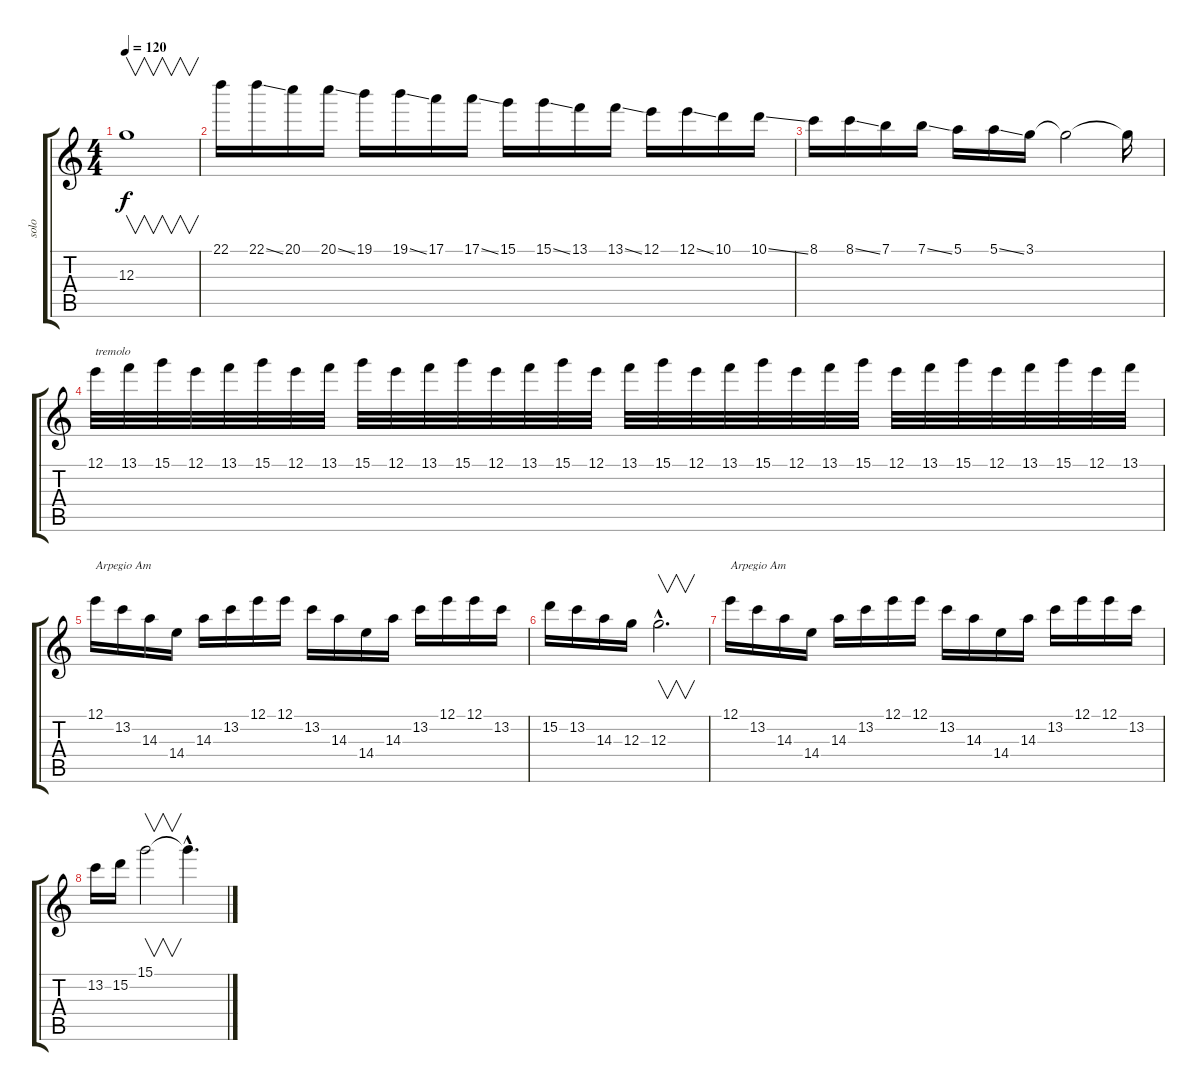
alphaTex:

\track ("solo" "solo") {instrument distortionguitar}
\staff {score tabs}
\tuning (E4 B3 G3 D3 A2 E2) {hide}
\ts (4 4)
\tempo 120
\clef g2
\ks c
12.3.1{v dy f} |
22.1.16 22.1{ss}.16 20.1.16 20.1{ss}.16 19.1.16 19.1{ss}.16 17.1.16 17.1{ss}.16 15.1.16 15.1{ss}.16 13.1.16 13.1{ss}.16 12.1.16 12.1{ss}.16 10.1.16 10.1{ss}.16 |
8.1.16 8.1{ss}.16 7.1.16 7.1{ss}.16 5.1.16 5.1{ss}.16 3.1.16 3.1{t}.2 3.1{t}.16 |
12.1.32{txt "tremolo"} 13.1.32 15.1.32 12.1.32 13.1.32 15.1.32 12.1.32 13.1.32 15.1.32 12.1.32 13.1.32 15.1.32 12.1.32 13.1.32 15.1.32 12.1.32 13.1.32 15.1.32 12.1.32 13.1.32 15.1.32 12.1.32 13.1.32 15.1.32 12.1.32 13.1.32 15.1.32 12.1.32 13.1.32 15.1.32 12.1.32 13.1.32 |
12.1.16{txt "Arpegio Am"} 13.2.16 14.3.16 14.4.16 14.3.16 13.2.16 12.1.16 12.1.16 13.2.16 14.3.16 14.4.16 14.3.16 13.2.16 12.1.16 12.1.16 13.2.16 |
15.2.16 13.2.16 14.3.16 12.3.16 12.3{hac}.2{v d} |
12.1.16{txt "Arpegio Am"} 13.2.16 14.3.16 14.4.16 14.3.16 13.2.16 12.1.16 12.1.16 13.2.16 14.3.16 14.4.16 14.3.16 13.2.16 12.1.16 12.1.16 13.2.16 |
13.2.16 15.2.16 15.1.2{v} 15.1{hac t}.4{d}
